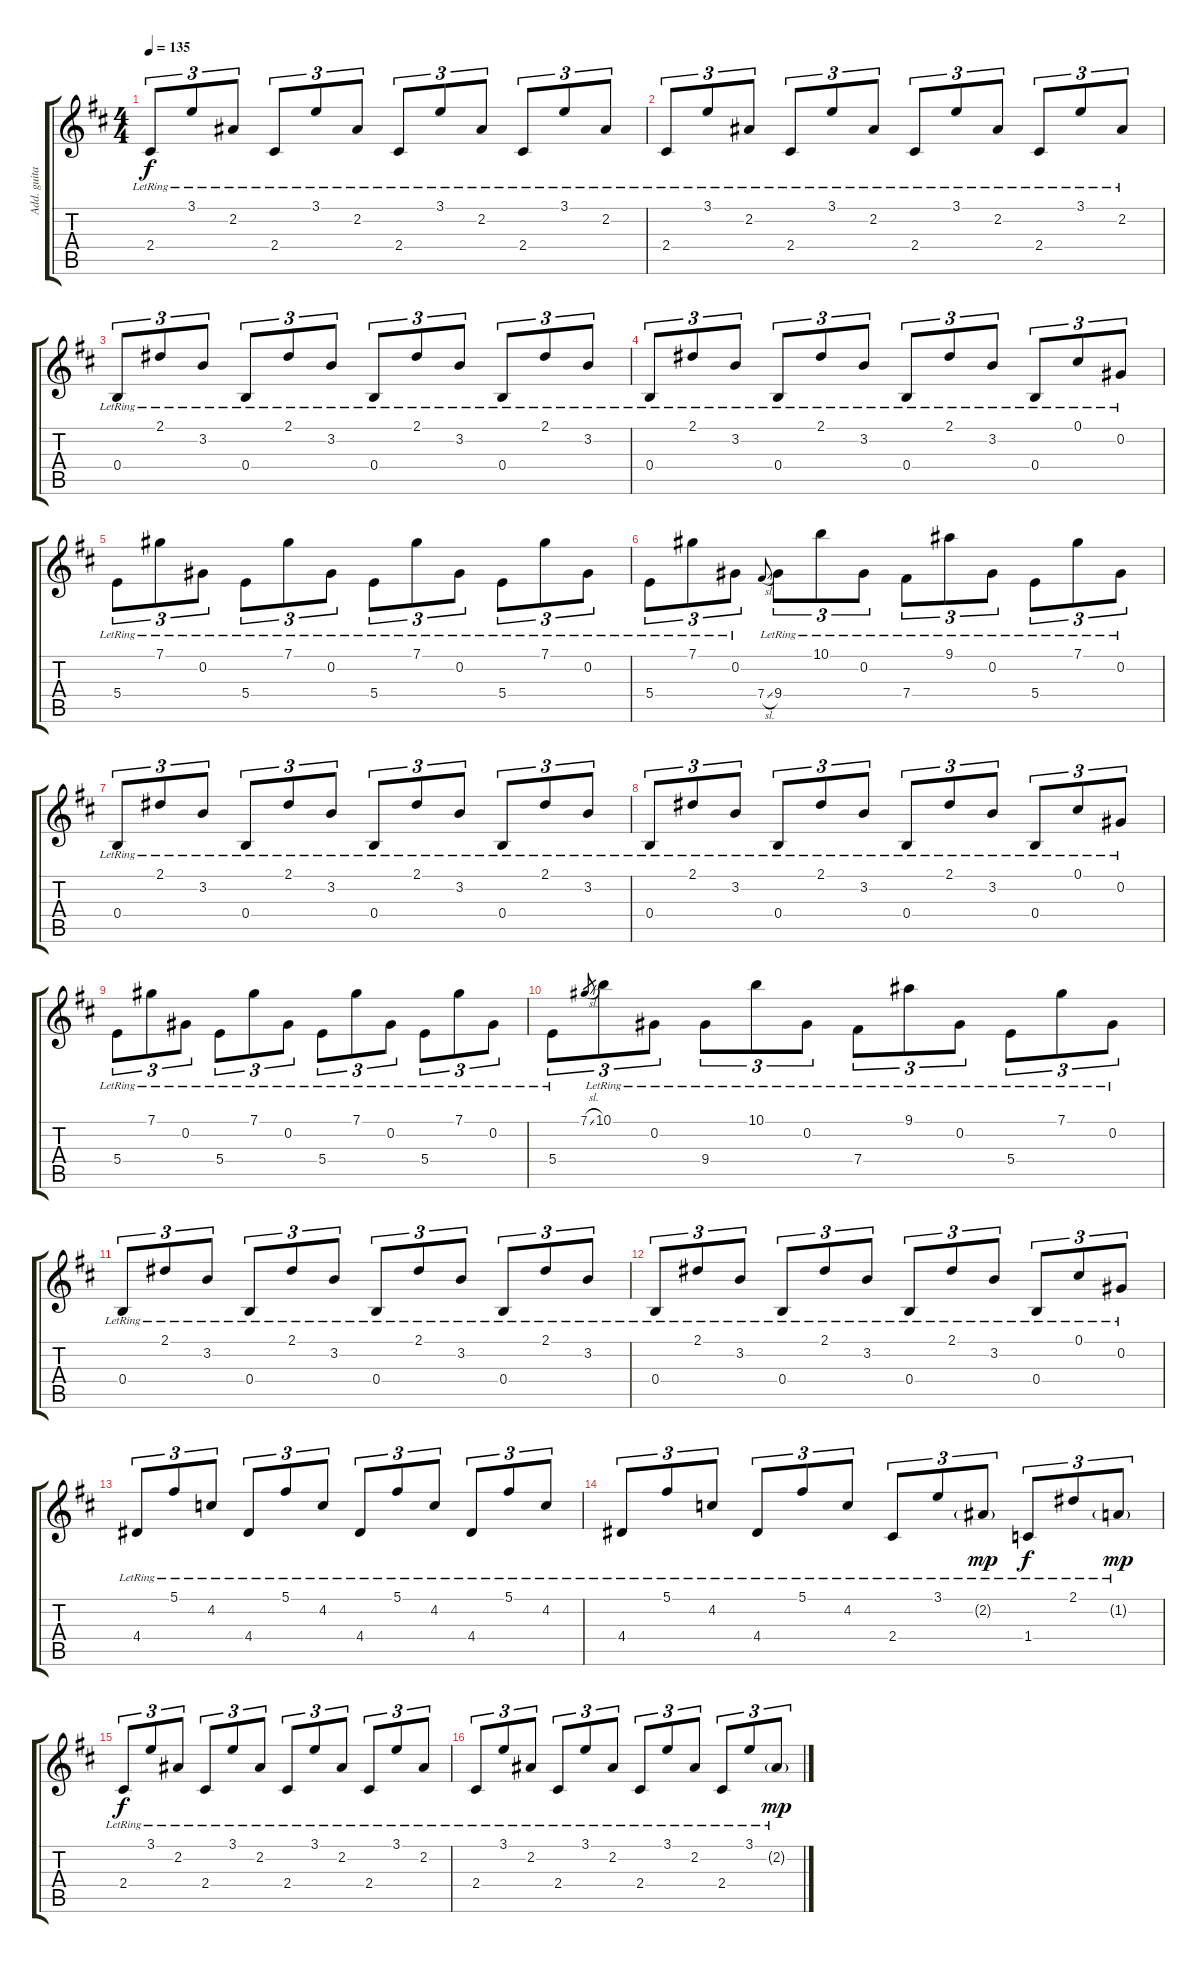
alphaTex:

\track ("Add. guitar" "Add. guita") {instrument acousticguitarsteel}
\staff {score tabs}
\tuning (Db4 Ab3 E3 B2 Gb2 Db2) {hide}
\ts (4 4)
\tempo 135
\clef g2
\ks d
2.4{lr}.8{tu (3 2) dy f} 3.1{lr}.8{tu (3 2)} 2.2{lr}.8{tu (3 2)} 2.4{lr}.8{tu (3 2)} 3.1{lr}.8{tu (3 2)} 2.2{lr}.8{tu (3 2)} 2.4{lr}.8{tu (3 2)} 3.1{lr}.8{tu (3 2)} 2.2{lr}.8{tu (3 2)} 2.4{lr}.8{tu (3 2)} 3.1{lr}.8{tu (3 2)} 2.2{lr}.8{tu (3 2)} |
2.4{lr}.8{tu (3 2)} 3.1{lr}.8{tu (3 2)} 2.2{lr}.8{tu (3 2)} 2.4{lr}.8{tu (3 2)} 3.1{lr}.8{tu (3 2)} 2.2{lr}.8{tu (3 2)} 2.4{lr}.8{tu (3 2)} 3.1{lr}.8{tu (3 2)} 2.2{lr}.8{tu (3 2)} 2.4{lr}.8{tu (3 2)} 3.1{lr}.8{tu (3 2)} 2.2{lr}.8{tu (3 2)} |
0.4{lr}.8{tu (3 2)} 2.1{lr}.8{tu (3 2)} 3.2{lr}.8{tu (3 2)} 0.4{lr}.8{tu (3 2)} 2.1{lr}.8{tu (3 2)} 3.2{lr}.8{tu (3 2)} 0.4{lr}.8{tu (3 2)} 2.1{lr}.8{tu (3 2)} 3.2{lr}.8{tu (3 2)} 0.4{lr}.8{tu (3 2)} 2.1{lr}.8{tu (3 2)} 3.2{lr}.8{tu (3 2)} |
0.4{lr}.8{tu (3 2)} 2.1{lr}.8{tu (3 2)} 3.2{lr}.8{tu (3 2)} 0.4{lr}.8{tu (3 2)} 2.1{lr}.8{tu (3 2)} 3.2{lr}.8{tu (3 2)} 0.4{lr}.8{tu (3 2)} 2.1{lr}.8{tu (3 2)} 3.2{lr}.8{tu (3 2)} 0.4{lr}.8{tu (3 2)} 0.1{lr}.8{tu (3 2)} 0.2{lr}.8{tu (3 2)} |
5.4{lr}.8{tu (3 2)} 7.1{lr}.8{tu (3 2)} 0.2{lr}.8{tu (3 2)} 5.4{lr}.8{tu (3 2)} 7.1{lr}.8{tu (3 2)} 0.2{lr}.8{tu (3 2)} 5.4{lr}.8{tu (3 2)} 7.1{lr}.8{tu (3 2)} 0.2{lr}.8{tu (3 2)} 5.4{lr}.8{tu (3 2)} 7.1{lr}.8{tu (3 2)} 0.2{lr}.8{tu (3 2)} |
5.4{lr}.8{tu (3 2)} 7.1{lr}.8{tu (3 2)} 0.2{lr}.8{tu (3 2)} 7.4{sl}.8{gr onbeat} 9.4{lr}.8{tu (3 2)} 10.1{lr}.8{tu (3 2)} 0.2{lr}.8{tu (3 2)} 7.4{lr}.8{tu (3 2)} 9.1{lr}.8{tu (3 2)} 0.2{lr}.8{tu (3 2)} 5.4{lr}.8{tu (3 2)} 7.1{lr}.8{tu (3 2)} 0.2{lr}.8{tu (3 2)} |
0.4{lr}.8{tu (3 2)} 2.1{lr}.8{tu (3 2)} 3.2{lr}.8{tu (3 2)} 0.4{lr}.8{tu (3 2)} 2.1{lr}.8{tu (3 2)} 3.2{lr}.8{tu (3 2)} 0.4{lr}.8{tu (3 2)} 2.1{lr}.8{tu (3 2)} 3.2{lr}.8{tu (3 2)} 0.4{lr}.8{tu (3 2)} 2.1{lr}.8{tu (3 2)} 3.2{lr}.8{tu (3 2)} |
0.4{lr}.8{tu (3 2)} 2.1{lr}.8{tu (3 2)} 3.2{lr}.8{tu (3 2)} 0.4{lr}.8{tu (3 2)} 2.1{lr}.8{tu (3 2)} 3.2{lr}.8{tu (3 2)} 0.4{lr}.8{tu (3 2)} 2.1{lr}.8{tu (3 2)} 3.2{lr}.8{tu (3 2)} 0.4{lr}.8{tu (3 2)} 0.1{lr}.8{tu (3 2)} 0.2{lr}.8{tu (3 2)} |
5.4{lr}.8{tu (3 2)} 7.1{lr}.8{tu (3 2)} 0.2{lr}.8{tu (3 2)} 5.4{lr}.8{tu (3 2)} 7.1{lr}.8{tu (3 2)} 0.2{lr}.8{tu (3 2)} 5.4{lr}.8{tu (3 2)} 7.1{lr}.8{tu (3 2)} 0.2{lr}.8{tu (3 2)} 5.4{lr}.8{tu (3 2)} 7.1{lr}.8{tu (3 2)} 0.2{lr}.8{tu (3 2)} |
5.4{lr}.8{tu (3 2)} 7.1{sl}.8{gr} 10.1{lr}.8{tu (3 2)} 0.2{lr}.8{tu (3 2)} 9.4{lr}.8{tu (3 2)} 10.1{lr}.8{tu (3 2)} 0.2{lr}.8{tu (3 2)} 7.4{lr}.8{tu (3 2)} 9.1{lr}.8{tu (3 2)} 0.2{lr}.8{tu (3 2)} 5.4{lr}.8{tu (3 2)} 7.1{lr}.8{tu (3 2)} 0.2{lr}.8{tu (3 2)} |
0.4{lr}.8{tu (3 2)} 2.1{lr}.8{tu (3 2)} 3.2{lr}.8{tu (3 2)} 0.4{lr}.8{tu (3 2)} 2.1{lr}.8{tu (3 2)} 3.2{lr}.8{tu (3 2)} 0.4{lr}.8{tu (3 2)} 2.1{lr}.8{tu (3 2)} 3.2{lr}.8{tu (3 2)} 0.4{lr}.8{tu (3 2)} 2.1{lr}.8{tu (3 2)} 3.2{lr}.8{tu (3 2)} |
0.4{lr}.8{tu (3 2)} 2.1{lr}.8{tu (3 2)} 3.2{lr}.8{tu (3 2)} 0.4{lr}.8{tu (3 2)} 2.1{lr}.8{tu (3 2)} 3.2{lr}.8{tu (3 2)} 0.4{lr}.8{tu (3 2)} 2.1{lr}.8{tu (3 2)} 3.2{lr}.8{tu (3 2)} 0.4{lr}.8{tu (3 2)} 0.1{lr}.8{tu (3 2)} 0.2{lr}.8{tu (3 2)} |
4.4{lr}.8{tu (3 2)} 5.1{lr}.8{tu (3 2)} 4.2{lr}.8{tu (3 2)} 4.4{lr}.8{tu (3 2)} 5.1{lr}.8{tu (3 2)} 4.2{lr}.8{tu (3 2)} 4.4{lr}.8{tu (3 2)} 5.1{lr}.8{tu (3 2)} 4.2{lr}.8{tu (3 2)} 4.4{lr}.8{tu (3 2)} 5.1{lr}.8{tu (3 2)} 4.2{lr}.8{tu (3 2)} |
4.4{lr}.8{tu (3 2)} 5.1{lr}.8{tu (3 2)} 4.2{lr}.8{tu (3 2)} 4.4{lr}.8{tu (3 2)} 5.1{lr}.8{tu (3 2)} 4.2{lr}.8{tu (3 2)} 2.4{lr}.8{tu (3 2)} 3.1{lr}.8{tu (3 2)} 2.2{g lr}.8{tu (3 2) dy mp} 1.4{lr}.8{tu (3 2) dy f} 2.1{lr}.8{tu (3 2)} 1.2{g lr}.8{tu (3 2) dy mp} |
2.4{lr}.8{tu (3 2) dy f} 3.1{lr}.8{tu (3 2)} 2.2{lr}.8{tu (3 2)} 2.4{lr}.8{tu (3 2)} 3.1{lr}.8{tu (3 2)} 2.2{lr}.8{tu (3 2)} 2.4{lr}.8{tu (3 2)} 3.1{lr}.8{tu (3 2)} 2.2{lr}.8{tu (3 2)} 2.4{lr}.8{tu (3 2)} 3.1{lr}.8{tu (3 2)} 2.2{lr}.8{tu (3 2)} |
2.4{lr}.8{tu (3 2)} 3.1{lr}.8{tu (3 2)} 2.2{lr}.8{tu (3 2)} 2.4{lr}.8{tu (3 2)} 3.1{lr}.8{tu (3 2)} 2.2{lr}.8{tu (3 2)} 2.4{lr}.8{tu (3 2)} 3.1{lr}.8{tu (3 2)} 2.2{lr}.8{tu (3 2)} 2.4{lr}.8{tu (3 2)} 3.1{lr}.8{tu (3 2)} 2.2{g lr}.8{tu (3 2) dy mp}
